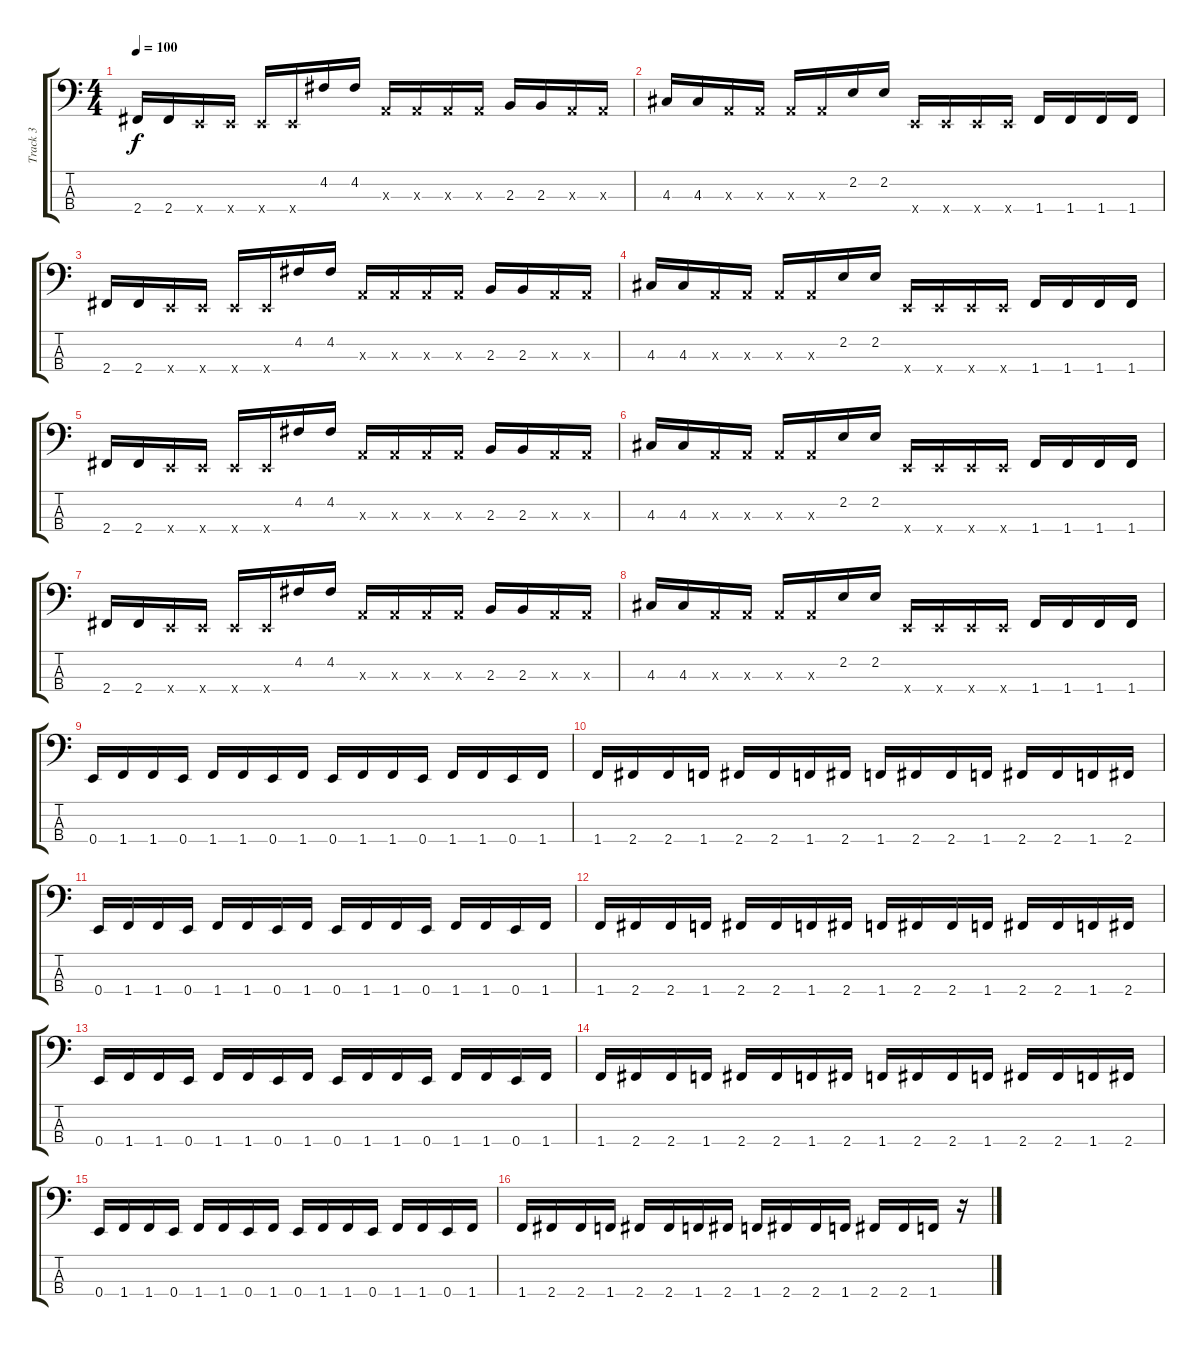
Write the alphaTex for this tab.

\track ("Track 3" "Track 3") {instrument slapbass2}
\staff {score tabs}
\tuning (G2 D2 A1 E1) {hide}
\ts (4 4)
\tempo 100
\clef f4
\ks c
2.4.16{dy f instrument slapbass2} 2.4.16 0.4{x}.16 0.4{x}.16 0.4{x}.16 0.4{x}.16 4.2.16 4.2.16 0.3{x}.16 0.3{x}.16 0.3{x}.16 0.3{x}.16 2.3.16 2.3.16 0.3{x}.16 0.3{x}.16 |
4.3.16 4.3.16 0.3{x}.16 0.3{x}.16 0.3{x}.16 0.3{x}.16 2.2.16 2.2.16 0.4{x}.16 0.4{x}.16 0.4{x}.16 0.4{x}.16 1.4.16 1.4.16 1.4.16 1.4.16 |
2.4.16 2.4.16 0.4{x}.16 0.4{x}.16 0.4{x}.16 0.4{x}.16 4.2.16 4.2.16 0.3{x}.16 0.3{x}.16 0.3{x}.16 0.3{x}.16 2.3.16 2.3.16 0.3{x}.16 0.3{x}.16 |
4.3.16 4.3.16 0.3{x}.16 0.3{x}.16 0.3{x}.16 0.3{x}.16 2.2.16 2.2.16 0.4{x}.16 0.4{x}.16 0.4{x}.16 0.4{x}.16 1.4.16 1.4.16 1.4.16 1.4.16 |
2.4.16 2.4.16 0.4{x}.16 0.4{x}.16 0.4{x}.16 0.4{x}.16 4.2.16 4.2.16 0.3{x}.16 0.3{x}.16 0.3{x}.16 0.3{x}.16 2.3.16 2.3.16 0.3{x}.16 0.3{x}.16 |
4.3.16 4.3.16 0.3{x}.16 0.3{x}.16 0.3{x}.16 0.3{x}.16 2.2.16 2.2.16 0.4{x}.16 0.4{x}.16 0.4{x}.16 0.4{x}.16 1.4.16 1.4.16 1.4.16 1.4.16 |
2.4.16 2.4.16 0.4{x}.16 0.4{x}.16 0.4{x}.16 0.4{x}.16 4.2.16 4.2.16 0.3{x}.16 0.3{x}.16 0.3{x}.16 0.3{x}.16 2.3.16 2.3.16 0.3{x}.16 0.3{x}.16 |
4.3.16 4.3.16 0.3{x}.16 0.3{x}.16 0.3{x}.16 0.3{x}.16 2.2.16 2.2.16 0.4{x}.16 0.4{x}.16 0.4{x}.16 0.4{x}.16 1.4.16 1.4.16 1.4.16 1.4.16 |
0.4.16 1.4.16 1.4.16 0.4.16 1.4.16 1.4.16 0.4.16 1.4.16 0.4.16 1.4.16 1.4.16 0.4.16 1.4.16 1.4.16 0.4.16 1.4.16 |
1.4.16 2.4.16 2.4.16 1.4.16 2.4.16 2.4.16 1.4.16 2.4.16 1.4.16 2.4.16 2.4.16 1.4.16 2.4.16 2.4.16 1.4.16 2.4.16 |
0.4.16 1.4.16 1.4.16 0.4.16 1.4.16 1.4.16 0.4.16 1.4.16 0.4.16 1.4.16 1.4.16 0.4.16 1.4.16 1.4.16 0.4.16 1.4.16 |
1.4.16 2.4.16 2.4.16 1.4.16 2.4.16 2.4.16 1.4.16 2.4.16 1.4.16 2.4.16 2.4.16 1.4.16 2.4.16 2.4.16 1.4.16 2.4.16 |
0.4.16 1.4.16 1.4.16 0.4.16 1.4.16 1.4.16 0.4.16 1.4.16 0.4.16 1.4.16 1.4.16 0.4.16 1.4.16 1.4.16 0.4.16 1.4.16 |
1.4.16 2.4.16 2.4.16 1.4.16 2.4.16 2.4.16 1.4.16 2.4.16 1.4.16 2.4.16 2.4.16 1.4.16 2.4.16 2.4.16 1.4.16 2.4.16 |
0.4.16 1.4.16 1.4.16 0.4.16 1.4.16 1.4.16 0.4.16 1.4.16 0.4.16 1.4.16 1.4.16 0.4.16 1.4.16 1.4.16 0.4.16 1.4.16 |
1.4.16 2.4.16 2.4.16 1.4.16 2.4.16 2.4.16 1.4.16 2.4.16 1.4.16 2.4.16 2.4.16 1.4.16 2.4.16 2.4.16 1.4.16 r.16
